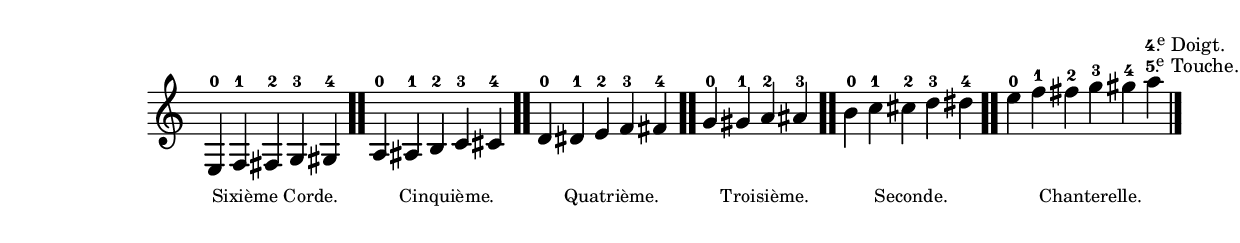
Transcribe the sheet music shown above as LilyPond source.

\version "2.24.3"
\language "english"

\layout {
  ragged-last = ##f
}

\score {
  \relative {
    \time 5/4
    \omit Staff.TimeSignature
    e-0
    f-1
    fs-2
    _\markup \lower #6 \halign #-.15  \tiny "Sixième Corde."
    g-3
    gs-4
    \bar ".."
    a-0
    as-1
    b-2
    _\markup \lower #6 \halign #-.35  \tiny "Cinquième."
    c-3
    cs-4
    \bar ".."
    d-0
    ds-1
    e-2
    _\markup \lower #6 \halign #-.35  \tiny "Quatrième."
    f-3
    fs-4
    \bar ".."
    \partial 1
    g-0
    gs-1
    _\markup \lower #6 \halign #-.65 \tiny "Troisième."
    a-2
    as-3
    \bar ".."
    b-0
    c-1
    cs-2
    _\markup \lower #6 \halign #-.25  \tiny "Seconde."
    d-3
    ds-4
    \bar ".."
    \time 6/4
    e-0
    f-1
    fs-2
    _\markup \lower #6 \halign #-.5  \tiny "Chanterelle."
    g-3
    gs-4
    a
    \tweak self-alignment-X #-.35
    \textEndMark \markup \column {
      \halign #.18 \line {
        \finger \concat { 4 \hspace #.2 \with-dimension #X #'(0 . 0) . \super e }
        \fontsize #-2 "Doigt."
      }
      \halign #0 \line {
        \finger \concat { 5 \hspace #.2 \with-dimension #X #'(0 . 0) . \super e }
        \fontsize #-2 "Touche."
      }
    }
    \bar "|."
  }
}
